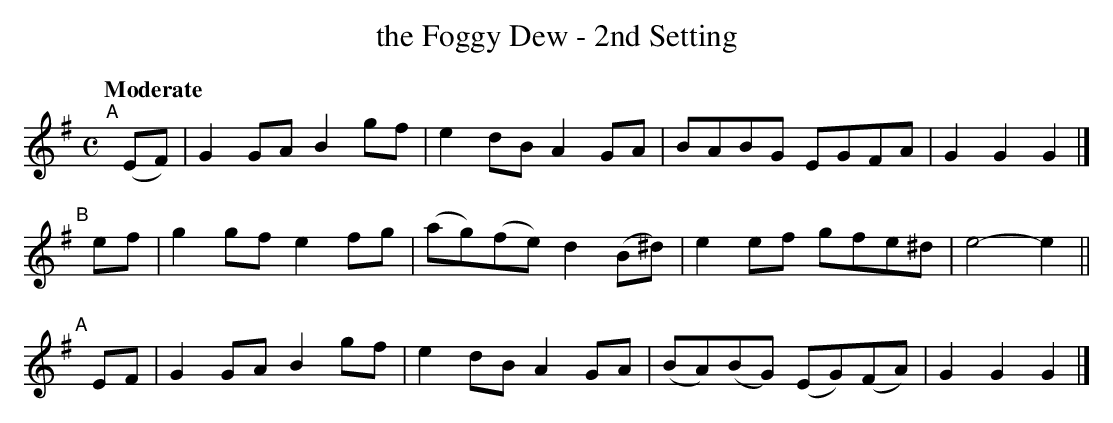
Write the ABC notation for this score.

X:1
T: the Foggy Dew - 2nd Setting
Q: "Moderate"
M: C
L: 1/8
K: G
"^A"[|] (EF) | G2GA B2gf | e2dB A2GA | BABG EGFA | G2G2 G2 |]
"^B"[|]  ef  | g2gf e2fg | (ag)(fe) d2(B^d) | e2ef gfe^d | e4- e2 ||
"^A"[|]  EF  | G2GA B2gf | e2dB A2GA | (BA)(BG) (EG)(FA) | G2G2 G2 |]
